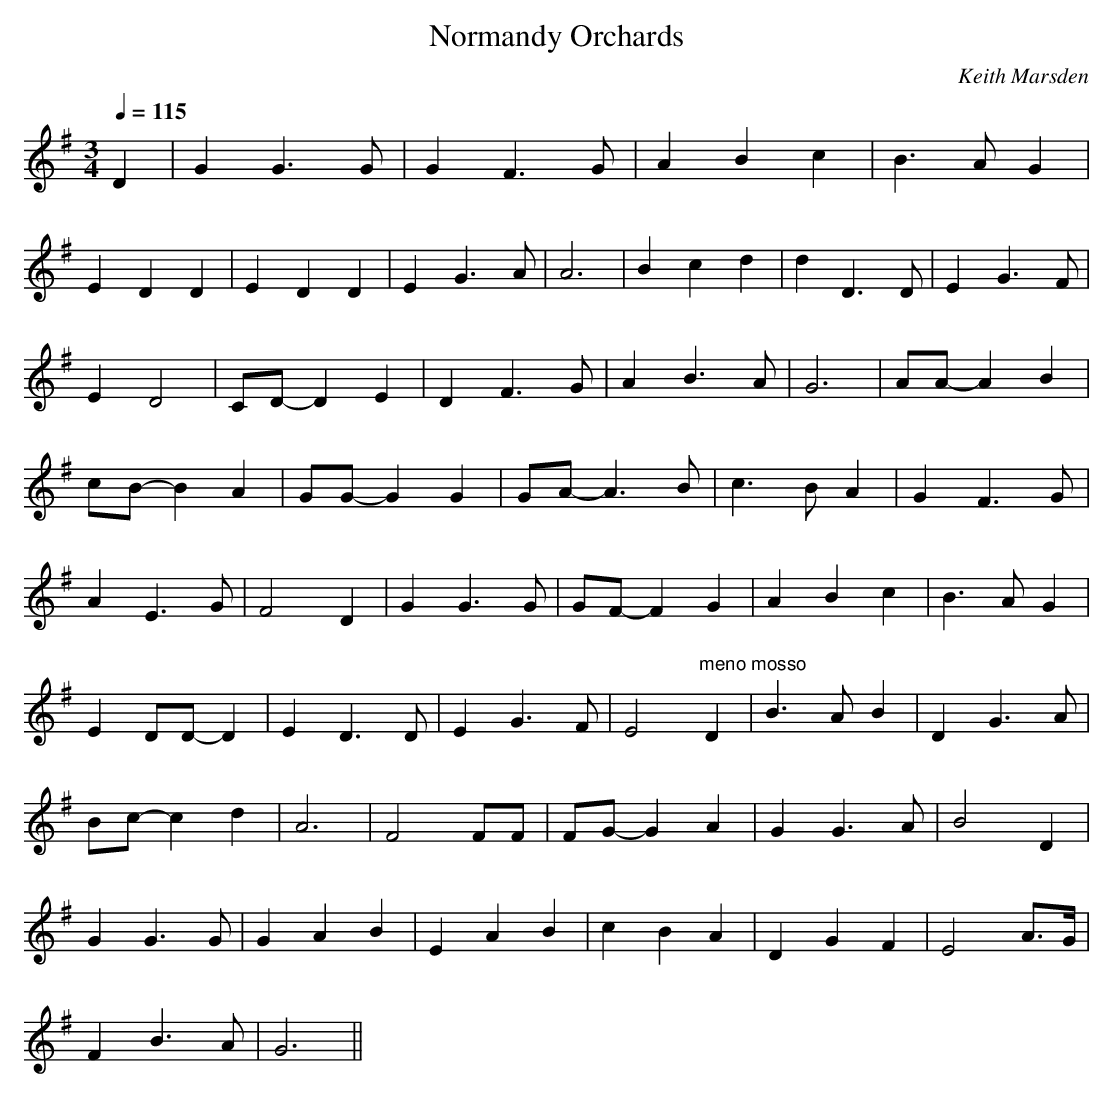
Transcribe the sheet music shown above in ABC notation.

X:1
T:Normandy Orchards
C:Keith Marsden
Q:1/4=115
M:3/4
L:1/8
K:E min
D2 | G2 G3 G | G2 F3 G | A2 B2 c2 | B3 A G2 |
E2 D2 D2 | E2 D2 D2 | E2 G3 A | A6 | B2 c2 d2 | d2 D3 D | E2 G3 F |
E2 D4 | CD- D2 E2 | D2 F3 G | A2 B3 A | G6 | AA- A2 B2 |
cB- B2 A2 | GG-G2 G2 | GA- A3 B | c3 B A2 |G2 F3 G |
A2 E3 G | F4 D2 | G2 G3 G | GF- F2 G2 | A2 B2 c2 | B3 A G2 |
E2 DD- D2 | E2 D3 D | E2 G3 F | E4 "meno mosso"D2 | B3 A B2 | D2 G3 A |
Bc- c2 d2 | A6 | F4 FF | FG-G2 A2 | G2 G3 A | B4 D2 |
G2 G3 G | G2 A2 B2 | E2 A2 B2 | c2 B2 A2 | D2 G2 F2 | E4 A>G |
F2 B3 A | G6 ||
